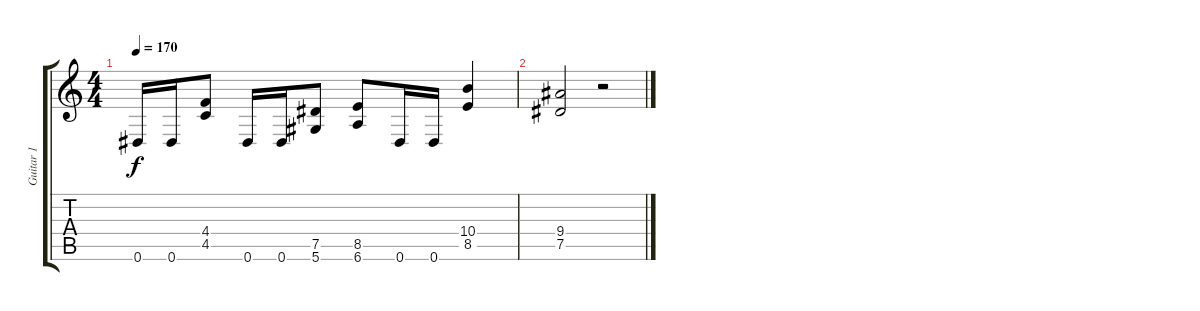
\track ("Guitar 1" "Guitar 1") {instrument distortionguitar}
\staff {score tabs}
\tuning (Eb4 Bb3 Gb3 Db3 Ab2 Eb2) {hide}
\ts (4 4)
\tempo 170
\clef g2
\ks c
0.6.16{dy f} 0.6.16 (4.4 4.5).8 0.6.16 0.6.16 (7.5 5.6).8 (8.5 6.6).8 0.6.16 0.6.16 (10.4 8.5).4 |
(9.4 7.5).2 r.2
